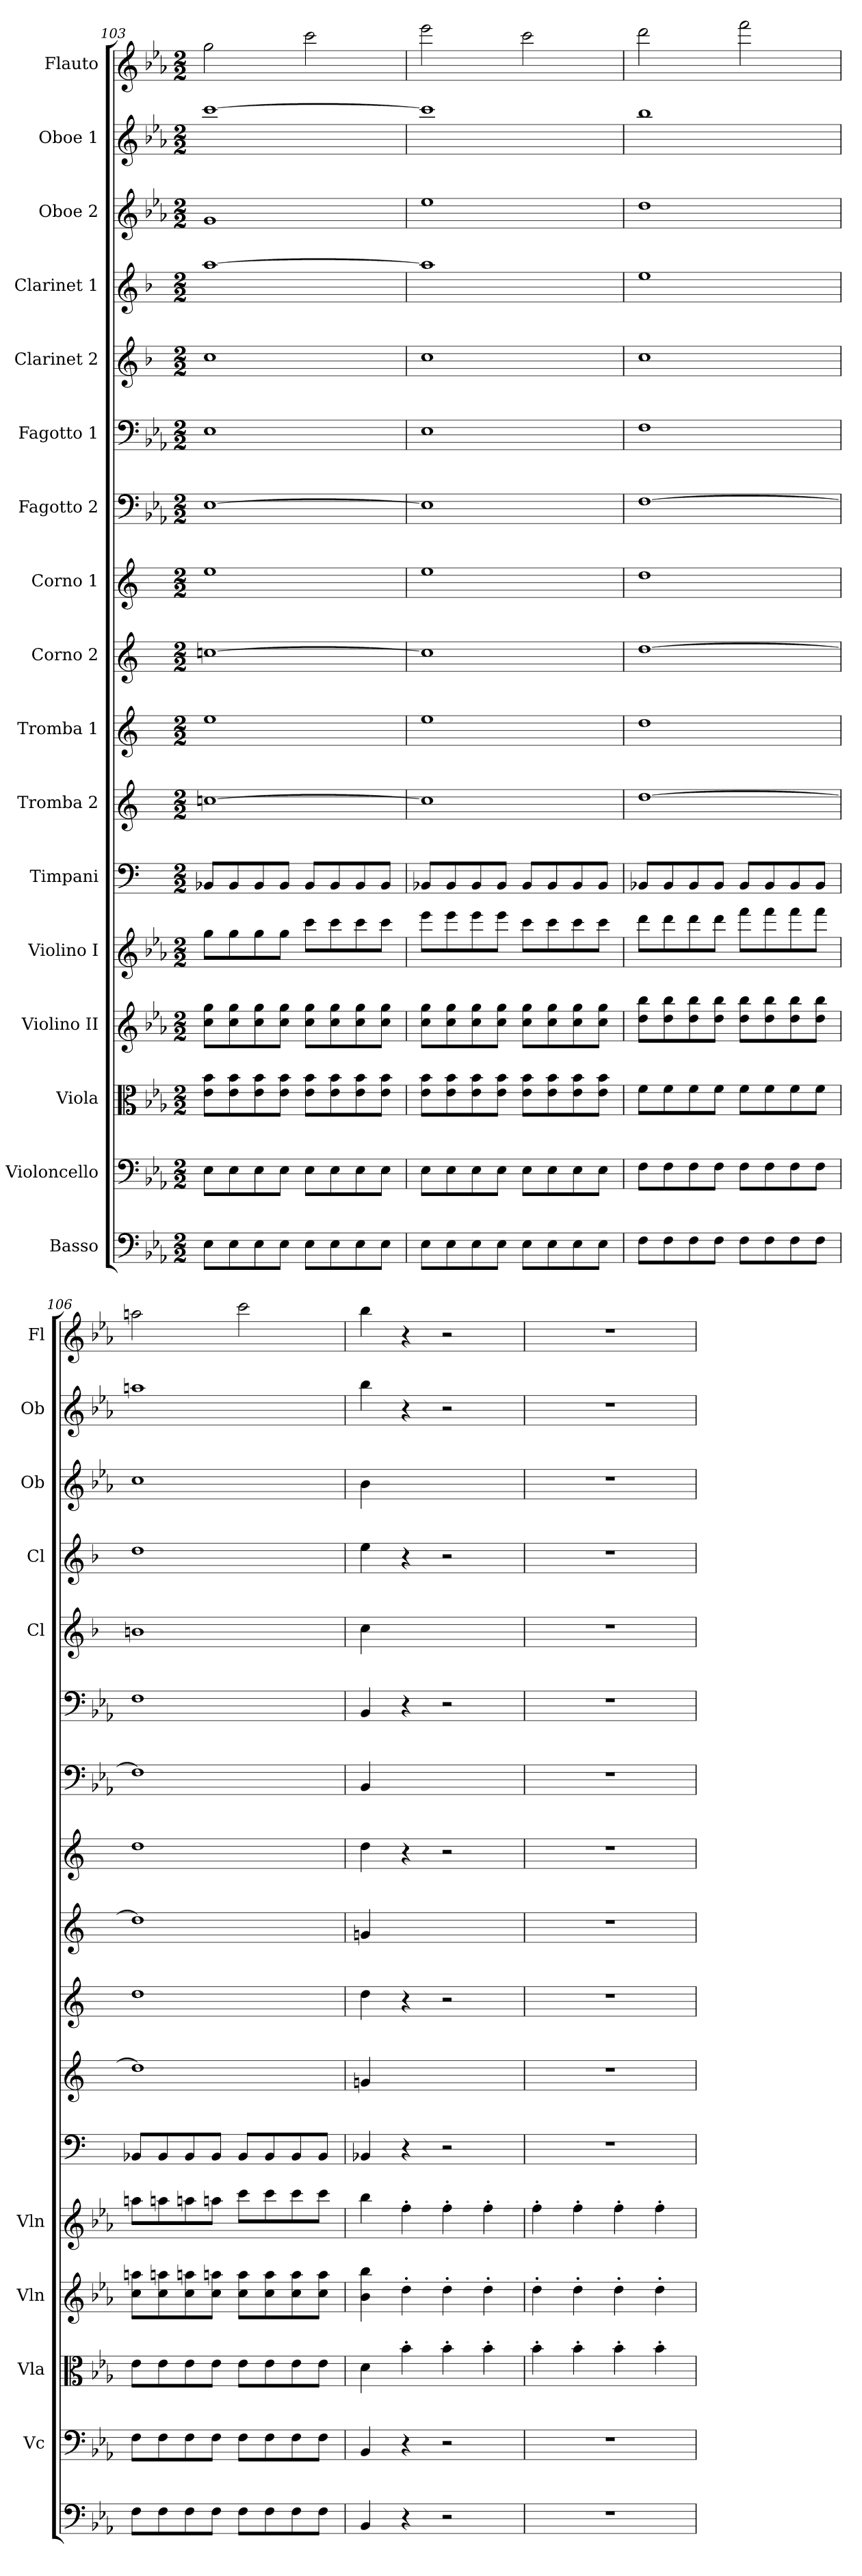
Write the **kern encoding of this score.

**kern	**kern	**kern	**kern	**kern	**kern	**kern	**kern	**kern	**kern	**kern	**kern	**kern	**kern	**kern	**kern	**kern
*part17	*part16	*part15	*part14	*part13	*part12	*part11	*part10	*part9	*part8	*part7	*part6	*part5	*part4	*part3	*part2	*part1
*staff17	*staff16	*staff15	*staff14	*staff13	*staff12	*staff11	*staff10	*staff9	*staff8	*staff7	*staff6	*staff5	*staff4	*staff3	*staff2	*staff1
*I"Basso	*I"Violoncello	*I"Viola	*I"Violino II	*I"Violino I	*I"Timpani	*I"Tromba 2	*I"Tromba 1	*I"Corno 2	*I"Corno 1	*I"Fagotto 2	*I"Fagotto 1	*I"Clarinet 2	*I"Clarinet 1	*I"Oboe 2	*I"Oboe 1	*I"Flauto
*	*I'Vc	*I'Vla	*I'Vln	*I'Vln	*	*	*	*	*	*	*	*I'Cl	*I'Cl	*I'Ob	*I'Ob	*I'Fl
*clefF4	*clefF4	*clefC3	*clefG2	*clefG2	*clefF4	*clefG2	*clefG2	*clefG2	*clefG2	*clefF4	*clefF4	*clefG2	*clefG2	*clefG2	*clefG2	*clefG2
*ITrd7c12	*	*	*	*	*	*ITrd-2c-3	*ITrd-2c-3	*ITrd5c9	*ITrd5c9	*	*	*ITrd1c2	*ITrd1c2	*	*	*
*k[b-e-a-]	*k[b-e-a-]	*k[b-e-a-]	*k[b-e-a-]	*k[b-e-a-]	*	*	*	*	*	*k[b-e-a-]	*k[b-e-a-]	*k[b-e-a-]	*k[b-e-a-]	*k[b-e-a-]	*k[b-e-a-]	*k[b-e-a-]
*M2/2	*M2/2	*M2/2	*M2/2	*M2/2	*M2/2	*M2/2	*M2/2	*M2/2	*M2/2	*M2/2	*M2/2	*M2/2	*M2/2	*M2/2	*M2/2	*M2/2
=103	=103	=103	=103	=103	=103	=103	=103	=103	=103	=103	=103	=103	=103	=103	=103	=103
8EE-\L	8E-\L	8e-\ 8b-\L	8cc\ 8gg\L	8gg\L	8BB-X/L	[1ee-X	1gg	[1e-X	1g	[1E-	1E-	1b-	[1gg	1g	[1ccc	2gg
8EE-\	8E-\	8e-\ 8b-\	8cc\ 8gg\	8gg\	8BB-/	.	.	.	.	.	.	.	.	.	.	.
8EE-\	8E-\	8e-\ 8b-\	8cc\ 8gg\	8gg\	8BB-/	.	.	.	.	.	.	.	.	.	.	.
8EE-\J	8E-\J	8e-\ 8b-\J	8cc\ 8gg\J	8gg\J	8BB-/J	.	.	.	.	.	.	.	.	.	.	.
8EE-\L	8E-\L	8e-\ 8b-\L	8cc\ 8gg\L	8ccc\L	8BB-/L	.	.	.	.	.	.	.	.	.	.	2ccc
8EE-\	8E-\	8e-\ 8b-\	8cc\ 8gg\	8ccc\	8BB-/	.	.	.	.	.	.	.	.	.	.	.
8EE-\	8E-\	8e-\ 8b-\	8cc\ 8gg\	8ccc\	8BB-/	.	.	.	.	.	.	.	.	.	.	.
8EE-\J	8E-\J	8e-\ 8b-\J	8cc\ 8gg\J	8ccc\J	8BB-/J	.	.	.	.	.	.	.	.	.	.	.
=104	=104	=104	=104	=104	=104	=104	=104	=104	=104	=104	=104	=104	=104	=104	=104	=104
8EE-\L	8E-\L	8e-\ 8b-\L	8cc\ 8gg\L	8eee-\L	8BB-X/L	1ee-]	1gg	1e-]	1g	1E-]	1E-	1b-	1gg]	1ee-	1ccc]	2eee-
8EE-\	8E-\	8e-\ 8b-\	8cc\ 8gg\	8eee-\	8BB-/	.	.	.	.	.	.	.	.	.	.	.
8EE-\	8E-\	8e-\ 8b-\	8cc\ 8gg\	8eee-\	8BB-/	.	.	.	.	.	.	.	.	.	.	.
8EE-\J	8E-\J	8e-\ 8b-\J	8cc\ 8gg\J	8eee-\J	8BB-/J	.	.	.	.	.	.	.	.	.	.	.
8EE-\L	8E-\L	8e-\ 8b-\L	8cc\ 8gg\L	8ccc\L	8BB-/L	.	.	.	.	.	.	.	.	.	.	2ccc
8EE-\	8E-\	8e-\ 8b-\	8cc\ 8gg\	8ccc\	8BB-/	.	.	.	.	.	.	.	.	.	.	.
8EE-\	8E-\	8e-\ 8b-\	8cc\ 8gg\	8ccc\	8BB-/	.	.	.	.	.	.	.	.	.	.	.
8EE-\J	8E-\J	8e-\ 8b-\J	8cc\ 8gg\J	8ccc\J	8BB-/J	.	.	.	.	.	.	.	.	.	.	.
=105	=105	=105	=105	=105	=105	=105	=105	=105	=105	=105	=105	=105	=105	=105	=105	=105
8FF\L	8F\L	8f\L	8dd\ 8bb-\L	8ddd\L	8BB-X/L	[1ff	1ff	[1f	1f	[1F	1F	1b-	1dd	1dd	1bb-	2ddd
8FF\	8F\	8f\	8dd\ 8bb-\	8ddd\	8BB-/	.	.	.	.	.	.	.	.	.	.	.
8FF\	8F\	8f\	8dd\ 8bb-\	8ddd\	8BB-/	.	.	.	.	.	.	.	.	.	.	.
8FF\J	8F\J	8f\J	8dd\ 8bb-\J	8ddd\J	8BB-/J	.	.	.	.	.	.	.	.	.	.	.
8FF\L	8F\L	8f\L	8dd\ 8bb-\L	8fff\L	8BB-/L	.	.	.	.	.	.	.	.	.	.	2fff
8FF\	8F\	8f\	8dd\ 8bb-\	8fff\	8BB-/	.	.	.	.	.	.	.	.	.	.	.
8FF\	8F\	8f\	8dd\ 8bb-\	8fff\	8BB-/	.	.	.	.	.	.	.	.	.	.	.
8FF\J	8F\J	8f\J	8dd\ 8bb-\J	8fff\J	8BB-/J	.	.	.	.	.	.	.	.	.	.	.
=106	=106	=106	=106	=106	=106	=106	=106	=106	=106	=106	=106	=106	=106	=106	=106	=106
8FF\L	8F\L	8e-\L	8cc\ 8aan\L	8aan\L	8BB-X/L	1ff]	1ff	1f]	1f	1F]	1F	1an	1cc	1cc	1aan	2aan
8FF\	8F\	8e-\	8cc\ 8aan\	8aan\	8BB-/	.	.	.	.	.	.	.	.	.	.	.
8FF\	8F\	8e-\	8cc\ 8aan\	8aan\	8BB-/	.	.	.	.	.	.	.	.	.	.	.
8FF\J	8F\J	8e-\J	8cc\ 8aan\J	8aan\J	8BB-/J	.	.	.	.	.	.	.	.	.	.	.
8FF\L	8F\L	8e-\L	8cc\ 8aa\L	8ccc\L	8BB-/L	.	.	.	.	.	.	.	.	.	.	2ccc
8FF\	8F\	8e-\	8cc\ 8aa\	8ccc\	8BB-/	.	.	.	.	.	.	.	.	.	.	.
8FF\	8F\	8e-\	8cc\ 8aa\	8ccc\	8BB-/	.	.	.	.	.	.	.	.	.	.	.
8FF\J	8F\J	8e-\J	8cc\ 8aa\J	8ccc\J	8BB-/J	.	.	.	.	.	.	.	.	.	.	.
=107	=107	=107	=107	=107	=107	=107	=107	=107	=107	=107	=107	=107	=107	=107	=107	=107
4BBB-	4BB-	4d	4b- 4bb-	4bb-	4BB-X	4b-X	4ff	4B-X	4f	4BB-	4BB-	4b-	4dd	4b-	4bb-	4bb-
4r	4r	4b-'	4dd'	4ff'	4r	4ryy	4r	4ryy	4r	4ryy	4r	4ryy	4r	4ryy	4r	4r
2r	2r	4b-'	4dd'	4ff'	2r	2ryy	2r	2ryy	2r	2ryy	2r	2ryy	2r	2ryy	2r	2r
.	.	4b-'	4dd'	4ff'	.	.	.	.	.	.	.	.	.	.	.	.
=108	=108	=108	=108	=108	=108	=108	=108	=108	=108	=108	=108	=108	=108	=108	=108	=108
1r	1r	4b-'	4dd'	4ff'	1r	1r	1r	1r	1r	1r	1r	1r	1r	1r	1r	1r
.	.	4b-'	4dd'	4ff'	.	.	.	.	.	.	.	.	.	.	.	.
.	.	4b-'	4dd'	4ff'	.	.	.	.	.	.	.	.	.	.	.	.
.	.	4b-'	4dd'	4ff'	.	.	.	.	.	.	.	.	.	.	.	.
=	=	=	=	=	=	=	=	=	=	=	=	=	=	=	=	=
*-	*-	*-	*-	*-	*-	*-	*-	*-	*-	*-	*-	*-	*-	*-	*-	*-
